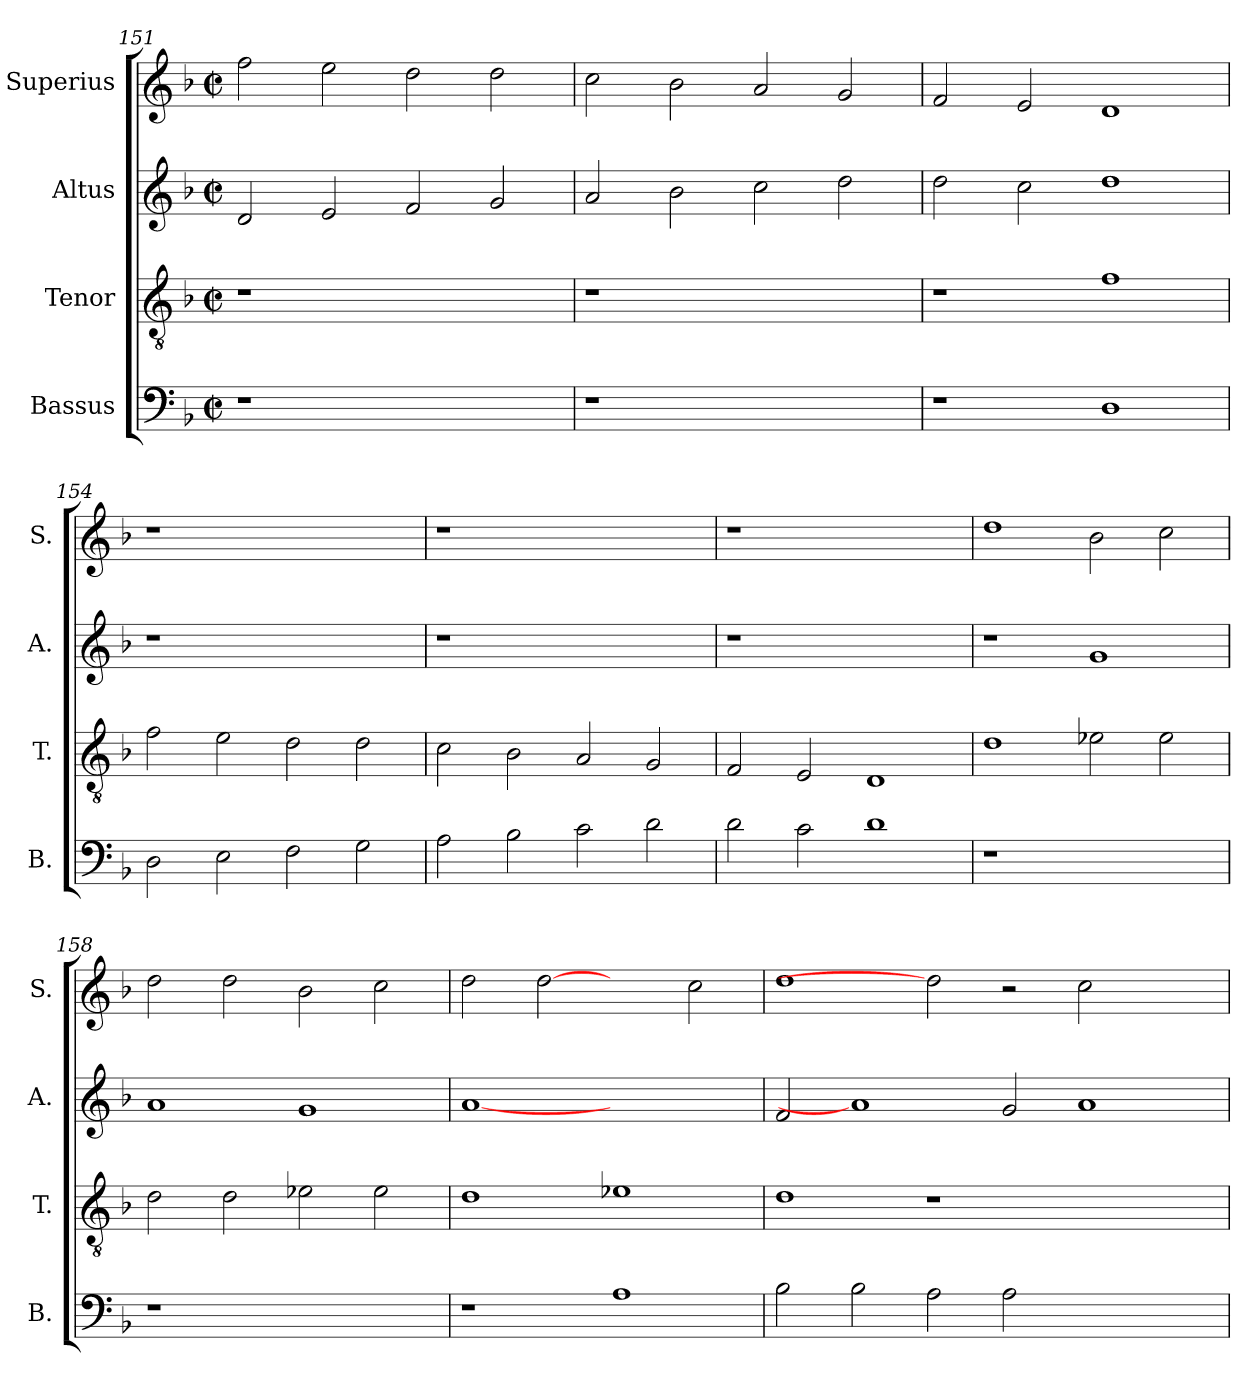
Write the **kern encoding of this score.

**kern	**kern	**kern	**kern
*part4	*part3	*part2	*part1
*staff4	*staff3	*staff2	*staff1
*I"Bassus	*I"Tenor	*I"Altus	*I"Superius
*I'B.	*I'T.	*I'A.	*I'S.
!!LO:LB:g=z
*clefF4	*clefGv2	*clefG2	*clefG2
*	*ITrd7c12	*	*
*k[b-]	*k[b-]	*k[b-]	*k[b-]
*F:	*F:	*F:	*F:
*M2/2	*M2/2	*M2/2	*M2/2
*met(c|)	*met(c|)	*met(c|)	*met(c|)
=151	=151	=151	=151
!LO:N:vis=1	!LO:N:vis=1	!	!
1r	1r	2di/	2ffi\
.	.	2ei/	2eei\
1ryy	1ryy	2fi/	2ddi\
.	.	2gi/	2ddi\
=152	=152	=152	=152
!LO:N:vis=1	!LO:N:vis=1	!	!
1r	1r	2ai/	2cci\
.	.	2b-i\	2b-i\
1ryy	1ryy	2cci\	2ai/
.	.	2ddi\	2gi/
=153	=153	=153	=153
1r	1r	2ddi\	2fi/
.	.	2cci\	2ei/
1Di	1Fi	1ddi	1di
=154	=154	=154	=154
!	!	!LO:N:vis=1	!LO:N:vis=1
2Di\	2Fi\	1r	1r
2Ei\	2Ei\	.	.
2Fi\	2Di\	1ryy	1ryy
2Gi\	2Di\	.	.
=155	=155	=155	=155
!	!	!LO:N:vis=1	!LO:N:vis=1
2Ai\	2Ci\	1r	1r
2B-i\	2BB-i\	.	.
2ci\	2AAi/	1ryy	1ryy
2di\	2GGi/	.	.
!!LO:PB:g=z
=156	=156	=156	=156
!	!	!LO:N:vis=1	!LO:N:vis=1
2di\	2FFi/	1r	1r
2ci\	2EEi/	.	.
1di	1DDi	1ryy	1ryy
=157	=157	=157	=157
!LO:N:vis=1	!	!	!
1r	1Di	1r	1ddi
1ryy	2E-Xi\	1gi	2b-i\
.	2E-i\	.	2cci\
=158	=158	=158	=158
!LO:N:vis=1	!	!	!
1r	2Di\	1ai	2ddi\
.	2Di\	.	2ddi\
1ryy	2E-Xi\	1gi	2b-i\
.	2E-i\	.	2cci\
=159	=159	=159	=159
1r	1Di	[1ai	2ddi\
.	.	.	[2ddi
1Ai	1E-Xi	1ryy	2ryy
.	.	.	2cci\
=160	=160	=160	=160
2B-i\	1Di	2fi/	1ddi
2B-i\	.	1ai]	.
2Ai\	1r	.	2ddi]
2Ai\	.	2gi/	2r
1ryy	1ryy	1ai	2cci\
.	.	.	2ryy
=	=	=	=
*-	*-	*-	*-
